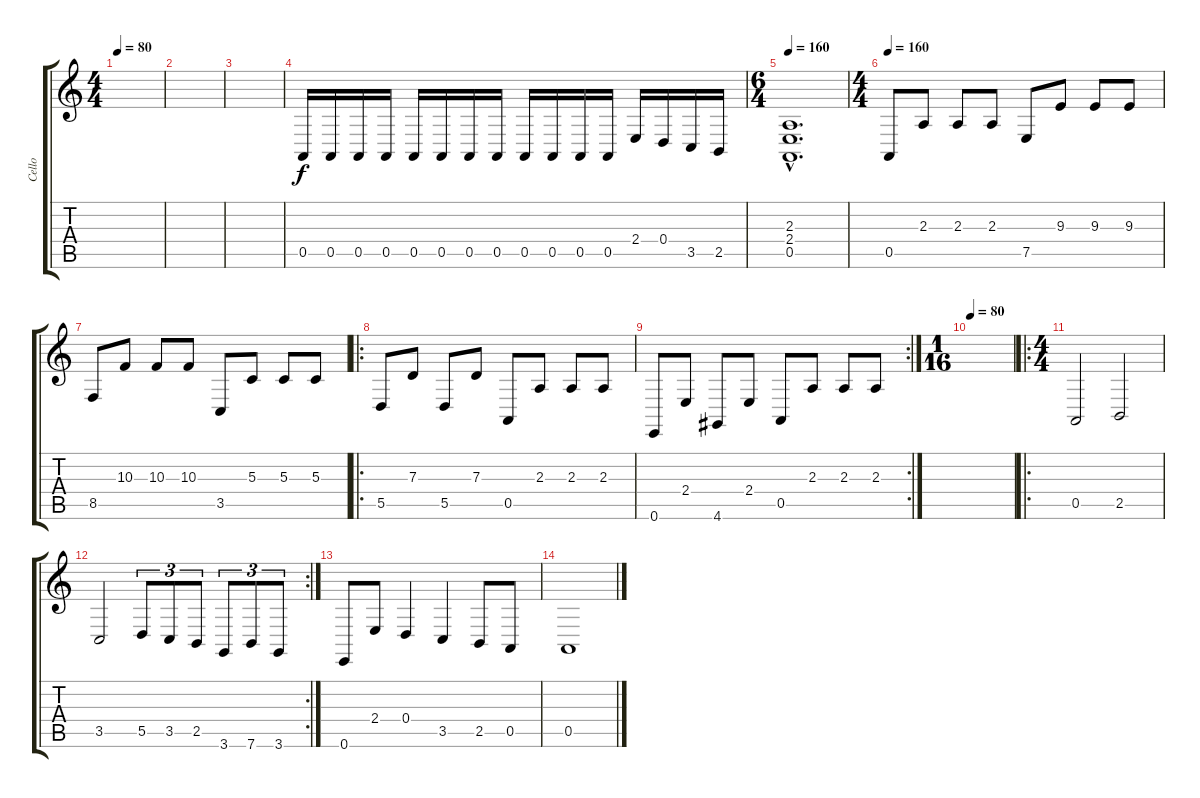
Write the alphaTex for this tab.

\track ("Cello" "Cello") {instrument cello}
\staff {score tabs}
\tuning (E4 B3 G3 D3 A2 E2) {hide}
\ts (4 4)
\tempo 80
\clef g2
\ks c
|
|
|
0.5.16 0.5.16 0.5.16 0.5.16 0.5.16 0.5.16 0.5.16 0.5.16 0.5.16 0.5.16 0.5.16 0.5.16 2.4.16 0.4.16 3.5.16 2.5.16 |
\ts (6 4)
\tempo 160
(2.3{hac} 2.4{hac} 0.5{hac}).1{d instrument stringensemble1} |
\ts (4 4)
\tempo 160
0.5.8{instrument stringensemble1} 2.3.8 2.3.8 2.3.8 7.5.8 9.3.8 9.3.8 9.3.8 |
8.5.8 10.3.8 10.3.8 10.3.8 3.5.8 5.3.8 5.3.8 5.3.8 |
\ro
5.5.8 7.3.8 5.5.8 7.3.8 0.5.8 2.3.8 2.3.8 2.3.8 |
\rc 2
0.6.8 2.4.8 4.6.8 2.4.8 0.5.8 2.3.8 2.3.8 2.3.8 |
\ts (1 16)
\tempo 80
|
\ro
\ts (4 4)
0.5.2 2.5.2 |
\rc 2
3.5.2 5.5.8{tu (3 2)} 3.5.8{tu (3 2)} 2.5.8{tu (3 2)} 3.6.8{tu (3 2)} 7.6.8{tu (3 2)} 3.6.8{tu (3 2)} |
0.6.8 2.4.8 0.4.4 3.5.4 2.5.8 0.5.8 |
0.5.1
